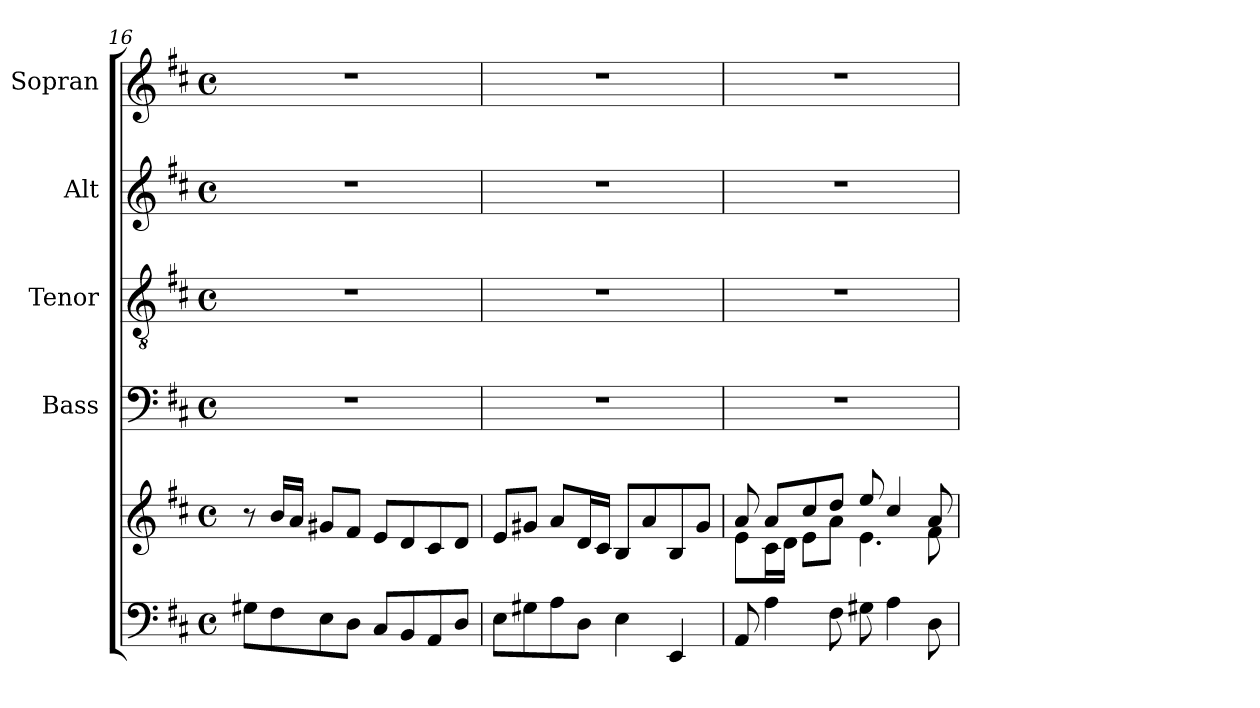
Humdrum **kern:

**kern	**kern	**kern	**kern	**kern	**kern
*part5	*part5	*part4	*part3	*part2	*part1
*staff6	*staff5	*staff4	*staff3	*staff2	*staff1
*	*	*I"Bass	*I"Tenor	*I"Alt	*I"Sopran
*	*	*I'B.	*I'T.	*I'A.	*I'S.
*clefF4	*clefG2	*clefF4	*clefGv2	*clefG2	*clefG2
*k[f#c#]	*k[f#c#]	*k[f#c#]	*k[f#c#]	*k[f#c#]	*k[f#c#]
*D:	*D:	*D:	*D:	*D:	*D:
*M4/4	*M4/4	*M4/4	*M4/4	*M4/4	*M4/4
*met(c)	*met(c)	*met(c)	*met(c)	*met(c)	*met(c)
=16	=16	=16	=16	=16	=16
8G#X\L	8r	1r	1r	1r	1r
8F#\	16b/LL	.	.	.	.
.	16a/JJ	.	.	.	.
8E\	8g#X/L	.	.	.	.
8D\J	8f#/J	.	.	.	.
8C#/L	8e/L	.	.	.	.
8BB/	8d/	.	.	.	.
8AA/	8c#/	.	.	.	.
8D/J	8d/J	.	.	.	.
=17	=17	=17	=17	=17	=17
8E\L	8e/L	1r	1r	1r	1r
8G#X\	8g#X/J	.	.	.	.
8A\	8a/L	.	.	.	.
8D\J	16d/L	.	.	.	.
.	16c#/JJ	.	.	.	.
4E\	8B/L	.	.	.	.
.	8a/	.	.	.	.
4EE/	8B/	.	.	.	.
.	8g#/J	.	.	.	.
!!LO:PB:g=z
=18	=18	=18	=18	=18	=18
*	*^	*	*	*	*
8AA/	8a/	8e\L	1r	1r	1r	1r
4A\	8a/L	16c#\L	.	.	.	.
.	.	16d\JJ	.	.	.	.
.	8cc#/	8e\L	.	.	.	.
8F#\	8dd/J	8a\J	.	.	.	.
8G#X\	8ee/	4.e\	.	.	.	.
4A\	4cc#/	.	.	.	.	.
8D\	8a/	8f#\	.	.	.	.
*	*v	*v	*	*	*	*
=	=	=	=	=	=
*-	*-	*-	*-	*-	*-
